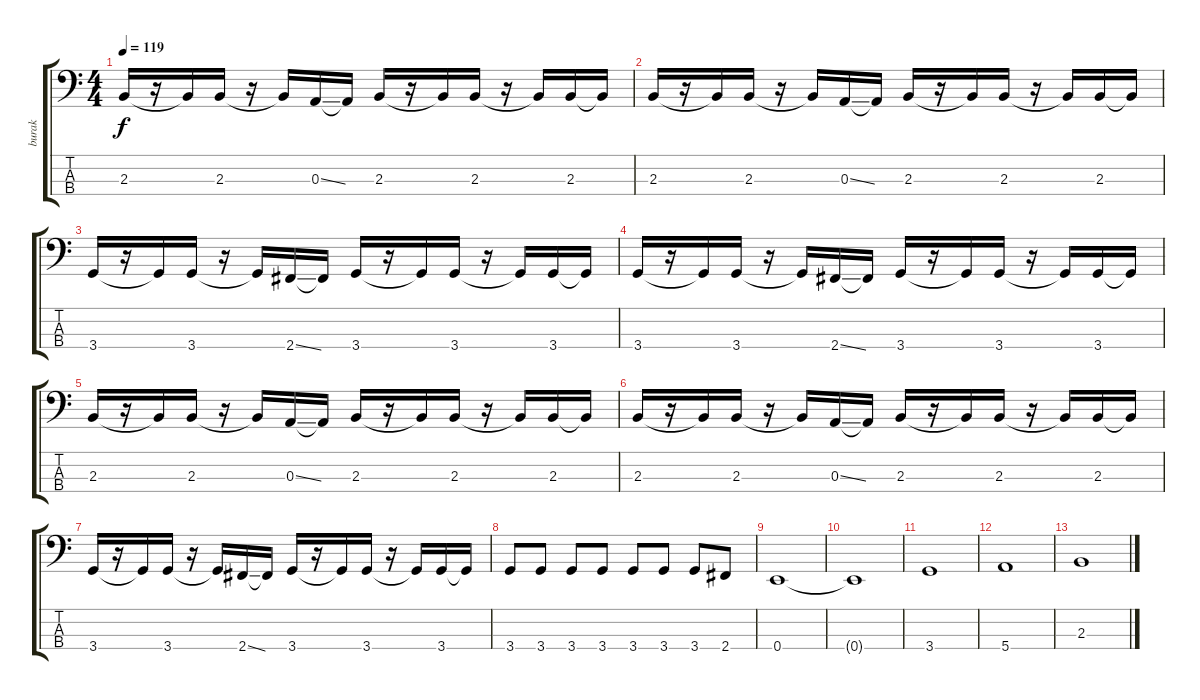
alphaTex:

\track ("burak" "burak") {instrument electricbassfinger}
\staff {score tabs}
\tuning (G2 D2 A1 E1) {hide}
\ts (4 4)
\tempo 119
\clef f4
\ks c
2.3.16{dy f} r.16 2.3{t}.16 2.3.16 r.16 2.3{t}.16 0.3{ss}.16 0.3{t}.16 2.3.16 r.16 2.3{t}.16 2.3.16 r.16 2.3{t}.16 2.3.16 2.3{t}.16 |
2.3.16 r.16 2.3{t}.16 2.3.16 r.16 2.3{t}.16 0.3{ss}.16 0.3{t}.16 2.3.16 r.16 2.3{t}.16 2.3.16 r.16 2.3{t}.16 2.3.16 2.3{t}.16 |
3.4.16 r.16 3.4{t}.16 3.4.16 r.16 3.4{t}.16 2.4{ss}.16 2.4{t}.16 3.4.16 r.16 3.4{t}.16 3.4.16 r.16 3.4{t}.16 3.4.16 3.4{t}.16 |
3.4.16 r.16 3.4{t}.16 3.4.16 r.16 3.4{t}.16 2.4{ss}.16 2.4{t}.16 3.4.16 r.16 3.4{t}.16 3.4.16 r.16 3.4{t}.16 3.4.16 3.4{t}.16 |
2.3.16 r.16 2.3{t}.16 2.3.16 r.16 2.3{t}.16 0.3{ss}.16 0.3{t}.16 2.3.16 r.16 2.3{t}.16 2.3.16 r.16 2.3{t}.16 2.3.16 2.3{t}.16 |
2.3.16 r.16 2.3{t}.16 2.3.16 r.16 2.3{t}.16 0.3{ss}.16 0.3{t}.16 2.3.16 r.16 2.3{t}.16 2.3.16 r.16 2.3{t}.16 2.3.16 2.3{t}.16 |
3.4.16 r.16 3.4{t}.16 3.4.16 r.16 3.4{t}.16 2.4{ss}.16 2.4{t}.16 3.4.16 r.16 3.4{t}.16 3.4.16 r.16 3.4{t}.16 3.4.16 3.4{t}.16 |
3.4.8 3.4.8 3.4.8 3.4.8 3.4.8 3.4.8 3.4.8 2.4.8 |
0.4.1 |
0.4{t}.1 |
3.4.1 |
5.4.1 |
2.3.1
